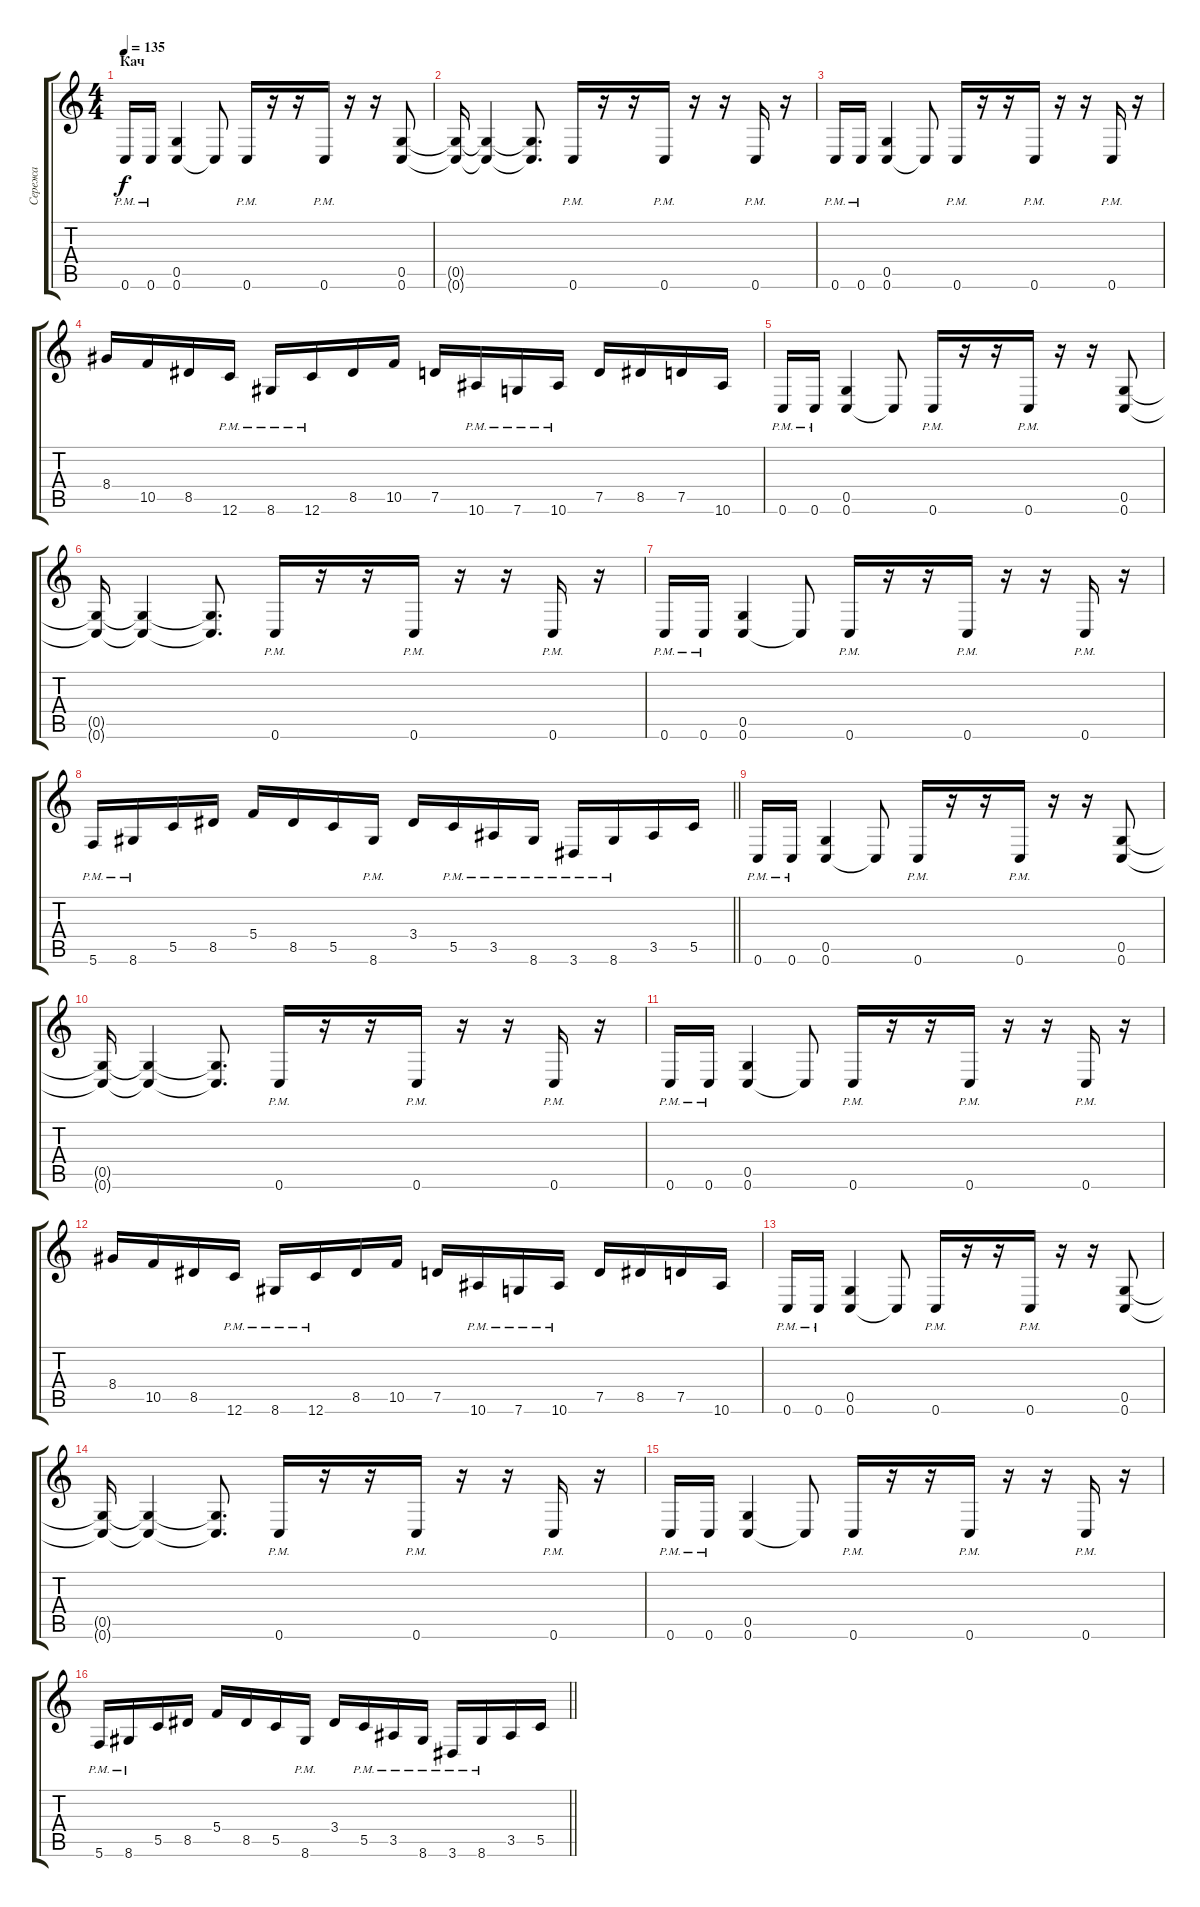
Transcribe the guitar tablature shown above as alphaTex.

\track ("Сережа" "Сережа") {instrument distortionguitar}
\staff {score tabs}
\tuning (D4 A3 F3 C3 G2 C2) {hide}
\ts (4 4)
\section ("" "Кач")
\tempo 135
\clef g2
\ks c
0.6{pm}.16{dy f} 0.6{pm}.16 (0.5 0.6).4 0.6{t}.8 0.6{pm}.16 r.16 r.16 0.6{pm}.16 r.16 r.16 (0.5 0.6).8 |
(0.5{t} 0.6{t}).16 (0.5{t} 0.6{t}).4 (0.5{t} 0.6{t}).8{d} 0.6{pm}.16 r.16 r.16 0.6{pm}.16 r.16 r.16 0.6{pm}.16 r.16 |
0.6{pm}.16 0.6{pm}.16 (0.5 0.6).4 0.6{t}.8 0.6{pm}.16 r.16 r.16 0.6{pm}.16 r.16 r.16 0.6{pm}.16 r.16 |
8.4.16 10.5.16 8.5.16 12.6{pm}.16 8.6{pm}.16 12.6{pm}.16 8.5.16 10.5.16 7.5.16 10.6{pm}.16 7.6{pm}.16 10.6{pm}.16 7.5.16 8.5.16 7.5.16 10.6.16 |
0.6{pm}.16 0.6{pm}.16 (0.5 0.6).4 0.6{t}.8 0.6{pm}.16 r.16 r.16 0.6{pm}.16 r.16 r.16 (0.5 0.6).8 |
(0.5{t} 0.6{t}).16 (0.5{t} 0.6{t}).4 (0.5{t} 0.6{t}).8{d} 0.6{pm}.16 r.16 r.16 0.6{pm}.16 r.16 r.16 0.6{pm}.16 r.16 |
0.6{pm}.16 0.6{pm}.16 (0.5 0.6).4 0.6{t}.8 0.6{pm}.16 r.16 r.16 0.6{pm}.16 r.16 r.16 0.6{pm}.16 r.16 |
\barLineRight lightlight
5.6{pm}.16 8.6{pm}.16 5.5.16 8.5.16 5.4.16 8.5.16 5.5.16 8.6{pm}.16 3.4.16 5.5{pm}.16 3.5{pm}.16 8.6{pm}.16 3.6{pm}.16 8.6{pm}.16 3.5.16 5.5.16 |
0.6{pm}.16 0.6{pm}.16 (0.5 0.6).4 0.6{t}.8 0.6{pm}.16 r.16 r.16 0.6{pm}.16 r.16 r.16 (0.5 0.6).8 |
(0.5{t} 0.6{t}).16 (0.5{t} 0.6{t}).4 (0.5{t} 0.6{t}).8{d} 0.6{pm}.16 r.16 r.16 0.6{pm}.16 r.16 r.16 0.6{pm}.16 r.16 |
0.6{pm}.16 0.6{pm}.16 (0.5 0.6).4 0.6{t}.8 0.6{pm}.16 r.16 r.16 0.6{pm}.16 r.16 r.16 0.6{pm}.16 r.16 |
8.4.16 10.5.16 8.5.16 12.6{pm}.16 8.6{pm}.16 12.6{pm}.16 8.5.16 10.5.16 7.5.16 10.6{pm}.16 7.6{pm}.16 10.6{pm}.16 7.5.16 8.5.16 7.5.16 10.6.16 |
0.6{pm}.16 0.6{pm}.16 (0.5 0.6).4 0.6{t}.8 0.6{pm}.16 r.16 r.16 0.6{pm}.16 r.16 r.16 (0.5 0.6).8 |
(0.5{t} 0.6{t}).16 (0.5{t} 0.6{t}).4 (0.5{t} 0.6{t}).8{d} 0.6{pm}.16 r.16 r.16 0.6{pm}.16 r.16 r.16 0.6{pm}.16 r.16 |
0.6{pm}.16 0.6{pm}.16 (0.5 0.6).4 0.6{t}.8 0.6{pm}.16 r.16 r.16 0.6{pm}.16 r.16 r.16 0.6{pm}.16 r.16 |
\barLineRight lightlight
5.6{pm}.16 8.6{pm}.16 5.5.16 8.5.16 5.4.16 8.5.16 5.5.16 8.6{pm}.16 3.4.16 5.5{pm}.16 3.5{pm}.16 8.6{pm}.16 3.6{pm}.16 8.6{pm}.16 3.5.16 5.5.16
